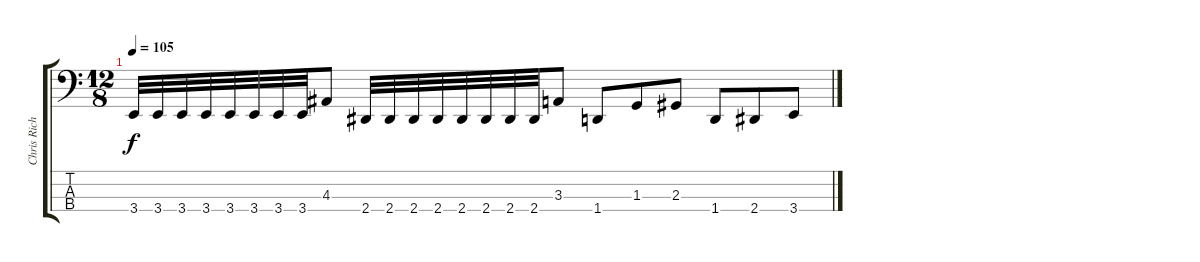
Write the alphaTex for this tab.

\track ("Chris Richards" "Chris Rich") {instrument electricbassfinger}
\staff {score tabs}
\tuning (E2 B1 Gb1 Db1) {hide}
\ts (12 8)
\tempo 105
\clef f4
\ks c
3.4.32{dy f} 3.4.32 3.4.32 3.4.32 3.4.32 3.4.32 3.4.32 3.4.32 4.3.8 2.4.32 2.4.32 2.4.32 2.4.32 2.4.32 2.4.32 2.4.32 2.4.32 3.3.8 1.4.8 1.3.8 2.3.8 1.4.8 2.4.8 3.4.8
